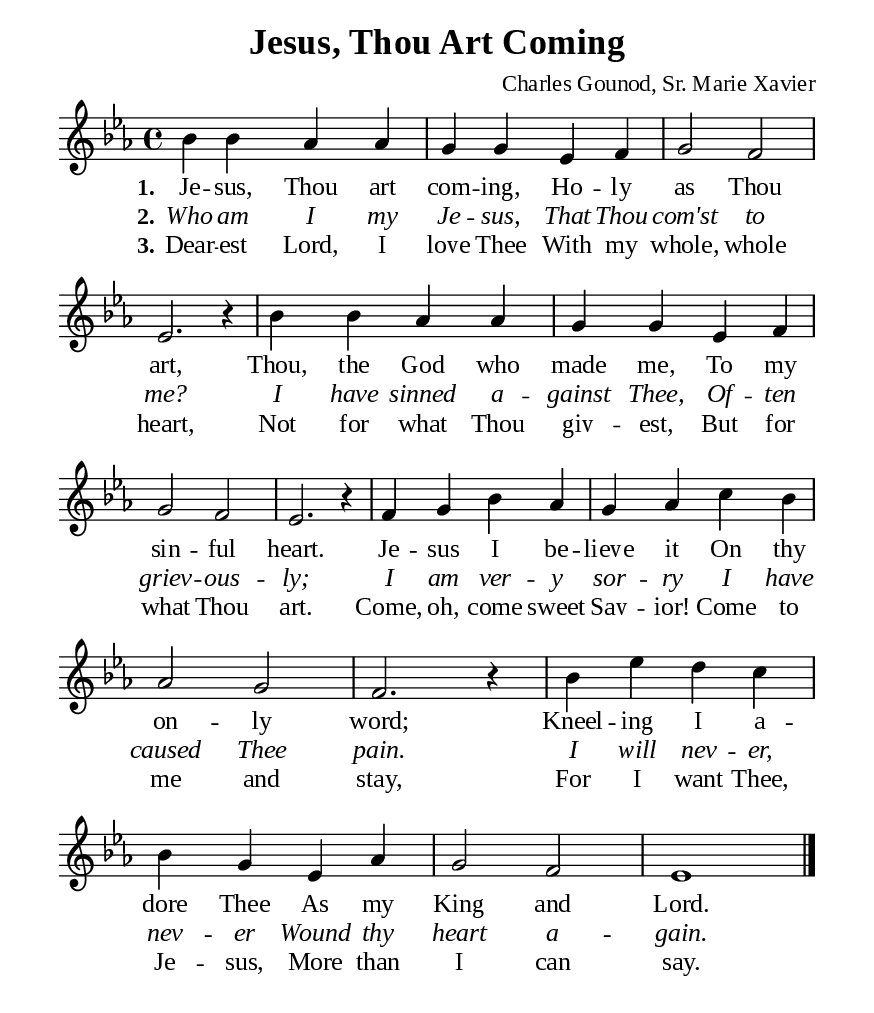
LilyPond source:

%%%%%%%%%%%%%%%%%%%%%%%%%%%%%
% CONTENTS OF THIS DOCUMENT
% 1. Common settings
% 2. Verse music
% 3. Verse lyrics
% 4. Layout
%%%%%%%%%%%%%%%%%%%%%%%%%%%%%

%%%%%%%%%%%%%%%%%%%%%%%%%%%%%
% 1. Common settings
%%%%%%%%%%%%%%%%%%%%%%%%%%%%%
\version "2.18.2"

\header {
  title = "Jesus, Thou Art Coming"
  composer = "Charles Gounod, Sr. Marie Xavier"
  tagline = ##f
}

global= {
  \key ees \major
  \time 4/4
  \override Score.BarNumber.break-visibility = ##(#f #f #f)
  \override Lyrics.LyricSpace.minimum-distance = #3.0
}

\paper {
  #(set-paper-size "a5")
  top-margin = 3.2\mm
  bottom-marign = 10\mm
  left-margin = 10\mm
  right-margin = 10\mm
  indent = #0
  #(define fonts
	 (make-pango-font-tree "Liberation Serif"
	 		       "Liberation Serif"
			       "Liberation Serif"
			       (/ 20 20)))
  system-system-spacing = #'((basic-distance . 3) (padding . 3))
}

printItalic = \with {
  \override LyricText.font-shape = #'italic
}

%%%%%%%%%%%%%%%%%%%%%%%%%%%%%
% 2. Verse music
%%%%%%%%%%%%%%%%%%%%%%%%%%%%%
musicVerseSoprano = \relative c'' {
  %{	01	%} bes4 bes aes aes |
  %{	02	%} g g ees f |
  %{	03	%} g2 f |
  %{	04	%} ees2. r4 |
  %{	05	%} bes'4 bes aes aes |
  %{	06	%} g g ees f |
  %{	07	%} g2 f |
  %{	08	%} ees2. r4 |
  %{	09	%} f4 g bes aes |
  %{	10	%} g aes c bes |
  %{	11	%} aes2 g |
  %{	12	%} f2. r4 |
  %{	13	%} bes4 ees d c |
  %{	14	%} bes g ees aes |
  %{	15	%} g2 f |
  %{	16	%} ees1 \bar "|."
}

%%%%%%%%%%%%%%%%%%%%%%%%%%%%%
% 3. Verse lyrics
%%%%%%%%%%%%%%%%%%%%%%%%%%%%%
verseOne = \lyricmode {
  \set stanza = #"1."
  Je -- sus, Thou art com -- ing,
  Ho -- ly as Thou art,
  Thou, the God who made me,
  To my sin -- ful heart.
  Je -- sus I be -- lieve it
  On thy on -- ly word;
  Kneel -- ing I a -- dore Thee
  As my King and Lord.
}

verseTwo = \lyricmode {
  \set stanza = #"2."
  Who am I my Je -- sus,
  That Thou com'st to me?
  I have sinned a -- gainst Thee,
  Of -- ten griev -- ous -- ly;
  I am ver -- y sor -- ry
  I have caused Thee pain.
  I will nev -- er, nev -- er
  Wound thy heart a -- gain.
}

verseThree = \lyricmode {
  \set stanza = #"3."
  Dear -- est Lord, I love Thee
  With my whole, whole heart,
  Not for what Thou giv -- est,
  But for what Thou art.
  Come, oh, come sweet Sav -- ior!
  Come to me and stay,
  For I want Thee, Je -- sus,
  More than I can say.
}

%%%%%%%%%%%%%%%%%%%%%%%%%%%%%
% 4. Layout
%%%%%%%%%%%%%%%%%%%%%%%%%%%%%
\score {
    \new ChoirStaff <<
      \new Staff <<
        \clef "treble"
        \new Voice = "sopranos" { \global   \musicVerseSoprano }
      >>
      \new Lyrics \lyricsto sopranos \verseOne
      \new Lyrics \printItalic \lyricsto sopranos \verseTwo
      \new Lyrics \lyricsto sopranos \verseThree
    >>
}
